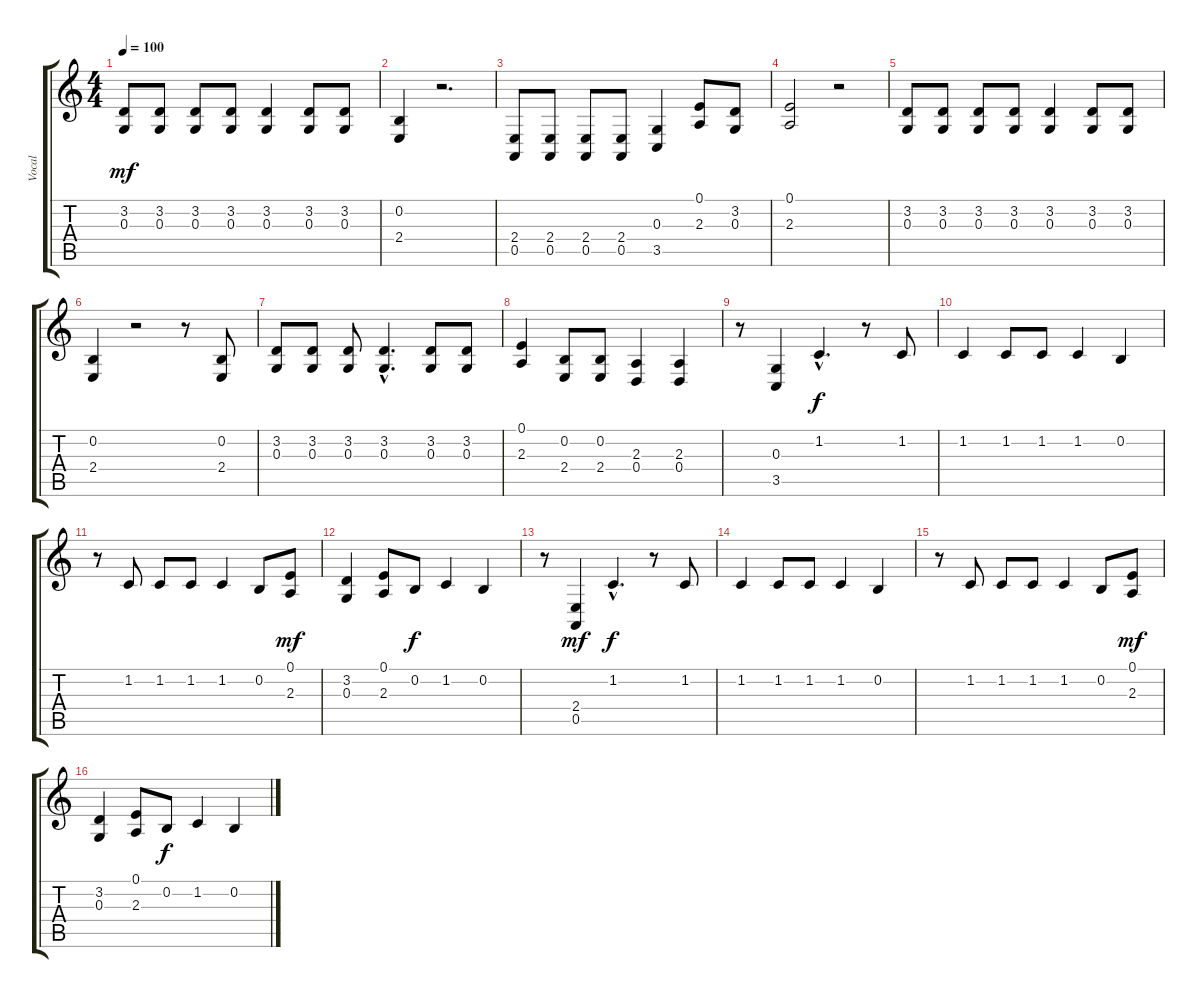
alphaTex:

\track ("Vocal" "Vocal") {instrument violin}
\staff {score tabs}
\tuning (E4 B3 G3 D3 A2 E2) {hide}
\ts (4 4)
\tempo 100
\clef g2
\ks c
(3.2 0.3).8{dy mf} (3.2 0.3).8 (3.2 0.3).8 (3.2 0.3).8 (3.2 0.3).4 (3.2 0.3).8 (3.2 0.3).8 |
(0.2 2.4).4 r.2{d} |
(2.4 0.5).8 (2.4 0.5).8 (2.4 0.5).8 (2.4 0.5).8 (0.3 3.5).4 (0.1 2.3).8 (3.2 0.3).8 |
(0.1 2.3).2 r.2 |
(3.2 0.3).8 (3.2 0.3).8 (3.2 0.3).8 (3.2 0.3).8 (3.2 0.3).4 (3.2 0.3).8 (3.2 0.3).8 |
(0.2 2.4).4 r.2 r.8 (0.2 2.4).8 |
(3.2 0.3).8 (3.2 0.3).8 (3.2 0.3).8 (3.2{hac} 0.3{hac}).4{d} (3.2 0.3).8 (3.2 0.3).8 |
(0.1 2.3).4 (0.2 2.4).8 (0.2 2.4).8 (2.3 0.4).4 (2.3 0.4).4 |
r.8 (0.3 3.5).4 1.2{hac}.4{d dy f} r.8 1.2.8 |
1.2.4 1.2.8 1.2.8 1.2.4 0.2.4 |
r.8 1.2.8 1.2.8 1.2.8 1.2.4 0.2.8 (0.1 2.3).8{dy mf} |
(3.2 0.3).4 (0.1 2.3).8 0.2.8{dy f} 1.2.4 0.2.4 |
r.8 (2.4 0.5).4{dy mf} 1.2{hac}.4{d dy f} r.8 1.2.8 |
1.2.4 1.2.8 1.2.8 1.2.4 0.2.4 |
r.8 1.2.8 1.2.8 1.2.8 1.2.4 0.2.8 (0.1 2.3).8{dy mf} |
(3.2 0.3).4 (0.1 2.3).8 0.2.8{dy f} 1.2.4 0.2.4
